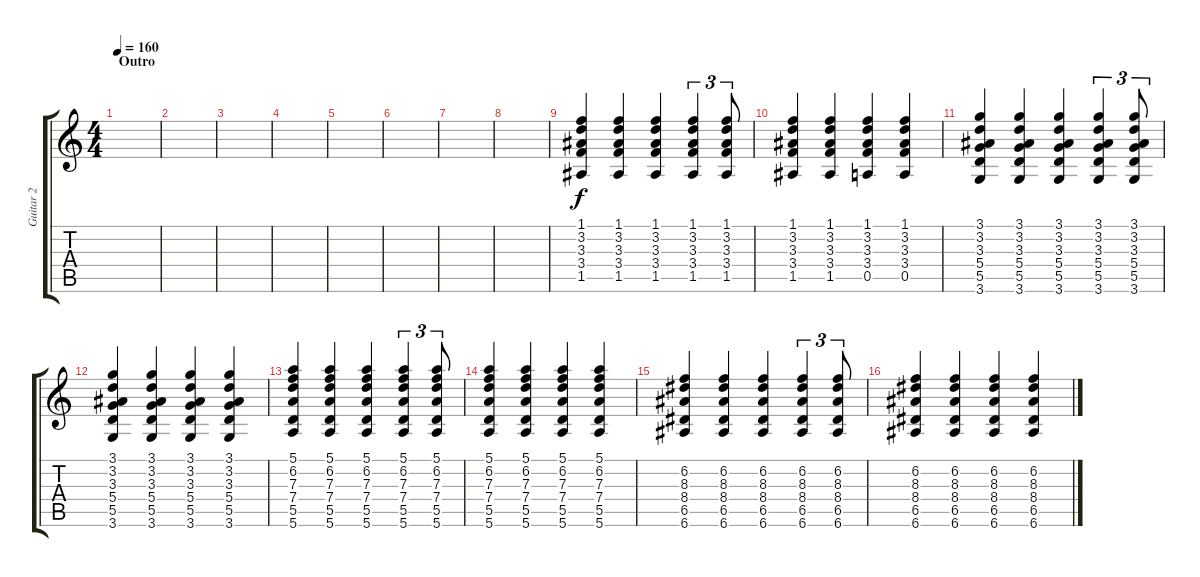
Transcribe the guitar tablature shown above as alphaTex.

\track ("Guitar 2" "Guitar 2") {instrument electricguitarjazz}
\staff {score tabs}
\tuning (E4 B3 G3 D3 A2 E2) {hide}
\ts (4 4)
\section ("" "Outro")
\tempo 160
\clef g2
\ks c
|
|
|
|
|
|
|
|
(1.1 3.2 3.3 3.4 1.5).4{volume 10 instrument acousticguitarsteel} (1.1 3.2 3.3 3.4 1.5).4 (1.1 3.2 3.3 3.4 1.5).4 (1.1 3.2 3.3 3.4 1.5).4{tu (3 2)} (1.1 3.2 3.3 3.4 1.5).8{tu (3 2)} |
(1.1 3.2 3.3 3.4 1.5).4 (1.1 3.2 3.3 3.4 1.5).4 (1.1 3.2 3.3 3.4 0.5).4 (1.1 3.2 3.3 3.4 0.5).4 |
(3.1 3.2 3.3 5.4 5.5 3.6).4 (3.1 3.2 3.3 5.4 5.5 3.6).4 (3.1 3.2 3.3 5.4 5.5 3.6).4 (3.1 3.2 3.3 5.4 5.5 3.6).4{tu (3 2)} (3.1 3.2 3.3 5.4 5.5 3.6).8{tu (3 2)} |
(3.1 3.2 3.3 5.4 5.5 3.6).4 (3.1 3.2 3.3 5.4 5.5 3.6).4 (3.1 3.2 3.3 5.4 5.5 3.6).4 (3.1 3.2 3.3 5.4 5.5 3.6).4 |
(5.1 6.2 7.3 7.4 5.5 5.6).4 (5.1 6.2 7.3 7.4 5.5 5.6).4 (5.1 6.2 7.3 7.4 5.5 5.6).4 (5.1 6.2 7.3 7.4 5.5 5.6).4{tu (3 2)} (5.1 6.2 7.3 7.4 5.5 5.6).8{tu (3 2)} |
(5.1 6.2 7.3 7.4 5.5 5.6).4 (5.1 6.2 7.3 7.4 5.5 5.6).4 (5.1 6.2 7.3 7.4 5.5 5.6).4 (5.1 6.2 7.3 7.4 5.5 5.6).4 |
(6.2 8.3 8.4 6.5 6.6).4 (6.2 8.3 8.4 6.5 6.6).4 (6.2 8.3 8.4 6.5 6.6).4 (6.2 8.3 8.4 6.5 6.6).4{tu (3 2)} (6.2 8.3 8.4 6.5 6.6).8{tu (3 2)} |
(6.2 8.3 8.4 6.5 6.6).4 (6.2 8.3 8.4 6.5 6.6).4 (6.2 8.3 8.4 6.5 6.6).4 (6.2 8.3 8.4 6.5 6.6).4
